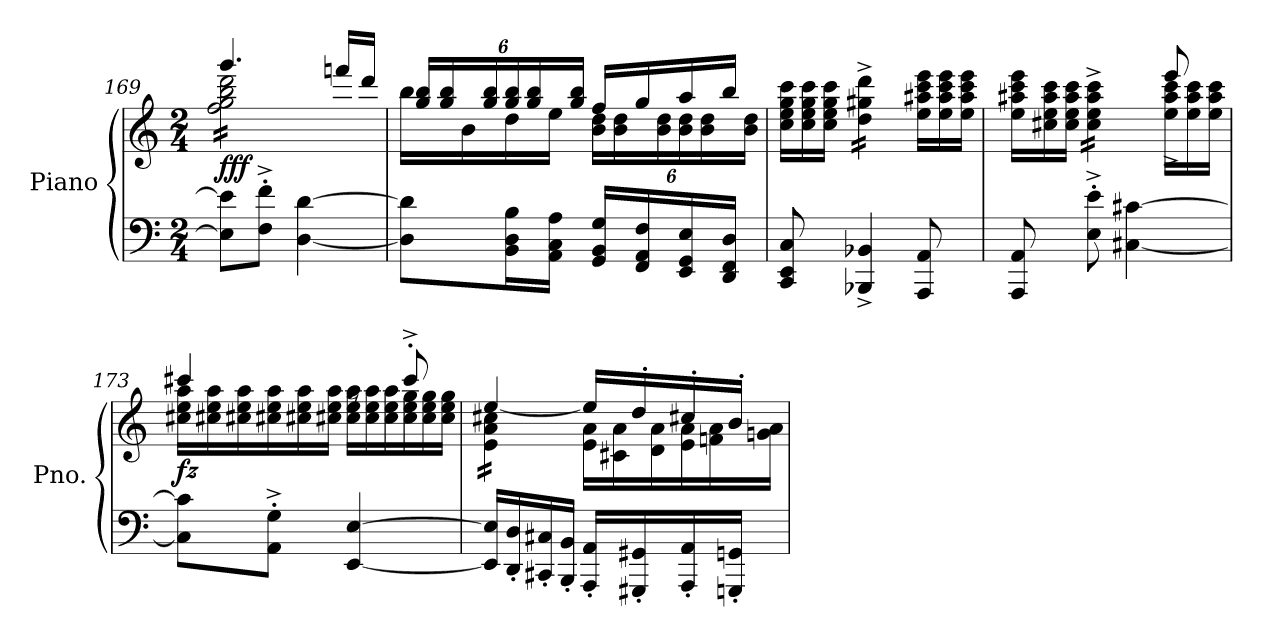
**kern	**kern	**dynam
*part1	*part1	*part1
*staff2	*staff1	*staff1/2
*I"Piano	*	*
*I'Pno.	*	*
*clefF4	*clefG2	*
*k[]	*k[]	*
*M2/4	*M2/4	*
=169	=169	=169
*	*^	*
!	!	!	!LO:DY:b
*	*tremolo	*	*
8E\] 8e\]L	4.ggg/	24ff\ 24gg\ 24bb\ 24ddd\LL	fff
.	.	24ff\ 24gg\ 24bb\ 24ddd\	.
.	.	24ff\ 24gg\ 24bb\ 24ddd\	.
8F\'^ 8f\'^J	.	24ff\ 24gg\ 24bb\ 24ddd\	.
.	.	24ff\ 24gg\ 24bb\ 24ddd\	.
.	.	24ff\ 24gg\ 24bb\ 24ddd\	.
[4D\ [4d\	.	24ff\ 24gg\ 24bb\ 24ddd\	.
.	.	24ff\ 24gg\ 24bb\ 24ddd\	.
.	.	24ff\ 24gg\ 24bb\ 24ddd\	.
.	16fffn/LL	24ff\ 24gg\ 24bb\ 24ddd\	.
.	.	24ff\ 24gg\ 24bb\ 24ddd\	.
.	16ddd/JJ	.	.
.	.	24ff\ 24gg\ 24bb\ 24ddd\JJ	.
=170	=170	=170	=170
8D\] 8d\]L	16bb\LL	24gg/ 24bb/LL	.
.	.	24gg/ 24bb/	.
.	16b\	.	.
.	.	24gg/ 24bb/	.
16BB\ 16D\ 16B\L	16dd\	24gg/ 24bb/	.
.	.	24gg/ 24bb/	.
16AA\ 16C\ 16A\JJ	16ee\JJ	.	.
.	.	24gg/ 24bb/JJ	.
16GG/ 16BB/ 16G/LL	16ff/LL	24b\ 24dd\LL	.
.	.	24b\ 24dd\	.
16FF/ 16AA/ 16F/	16gg/	.	.
.	.	24b\ 24dd\	.
16EE/ 16GG/ 16E/	16aa/	24b\ 24dd\	.
.	.	24b\ 24dd\	.
16DD/ 16FF/ 16D/JJ	16bb/JJ	.	.
.	.	24b\ 24dd\JJ	.
*	*Xtremolo	*	*
*	*v	*v	*
!!LO:PB:g=z
=171	=171	=171
*	*Xtuplet	*
8CC/ 8EE/ 8C/	24cc\ 24ee\ 24gg\ 24ccc\LL	.
.	24cc\ 24ee\ 24gg\ 24ccc\	.
.	24cc\ 24ee\ 24gg\ 24ccc\JJ	.
*	*tremolo	*
4BBB-X/^ 4BB-X/^	24dd\^ 24gg#X\^ 24ddd\^LL	.
.	24dd\^ 24gg#X\^ 24ddd\^	.
.	24dd\^ 24gg#X\^ 24ddd\^	.
.	24dd\^ 24gg#X\^ 24ddd\^	.
.	24dd\^ 24gg#X\^ 24ddd\^	.
.	24dd\^ 24gg#X\^ 24ddd\^JJ	.
*	*Xtremolo	*
8AAA/ 8AA/	24ee\ 24aa#X\ 24ccc\ 24eee\LL	.
.	24ee\ 24aa#\ 24ccc\ 24eee\	.
.	24ee\ 24aa#\ 24ccc\ 24eee\JJ	.
=172	=172	=172
*	*^	*
!	!	!	!LO:DY:b
!	!	!	!LO:DY:n=1:b
8AAA/ 8AA/	24ee\ 24aa#X\ 24ccc\ 24eee\LL	4.ryy	fp other-dynamics
.	24cc#X\ 24ee\ 24aa#\ 24ccc\	.	.
.	24cc#\ 24ee\ 24aa#\ 24ccc\JJ	.	.
*	*tremolo	*	*
8E\'^ 8e\'^	24cc#\^ 24ee\^ 24aa#\^ 24ccc\^LL	.	.
.	24cc#\^ 24ee\^ 24aa#\^ 24ccc\^	.	.
.	24cc#\^ 24ee\^ 24aa#\^ 24ccc\^	.	.
[4C#X\ [4c#X\	24cc#\^ 24ee\^ 24aa#\^ 24ccc\^	.	.
.	24cc#\^ 24ee\^ 24aa#\^ 24ccc\^	.	.
.	24cc#\^ 24ee\^ 24aa#\^ 24ccc\^JJ	.	.
*	*Xtremolo	*	*
.	24ee\ 24aa#\ 24ccc\LL	8eee'^/	.
.	24ee\ 24aa#\ 24ccc\	.	.
.	24ee\ 24aa#\ 24ccc\JJ	.	.
=173	=173	=173	=173
!	!	!	!LO:DY:b
*	*tremolo	*	*
8C#\] 8c#\]L	4ccc#X/	24cc#X\ 24ee\ 24aa\LL	fz
.	.	24cc#X\ 24ee\ 24aa\	.
.	.	24cc#X\ 24ee\ 24aa\	.
8AA\'^ 8G\'^J	.	24cc#X\ 24ee\ 24aa\	.
.	.	24cc#X\ 24ee\ 24aa\	.
.	.	24cc#X\ 24ee\ 24aa\JJ	.
*	*Xtremolo	*	*
[4EE/ [4E/	8rff	24cc#\ 24ee\ 24aa\LL	.
.	.	24cc#\ 24ee\ 24aa\	.
.	.	24cc#\ 24ee\ 24aa\	.
.	8ccc#'^/	24cc#\ 24ee\ 24gg\	.
.	.	24cc#\ 24ee\ 24gg\	.
.	.	24cc#\ 24ee\ 24gg\JJ	.
!!LO:LB:g=z	!!
=174	=174	=174	=174
*	*tremolo	*	*
16EE/] 16E/]LL	24e\ 24a\ 24cc#X\LL	[4ee/	.
.	24e\ 24a\ 24cc#X\	.	.
16DD/' 16D/'	.	.	.
.	24e\ 24a\ 24cc#X\	.	.
16CC#X/' 16C#X/'	24e\ 24a\ 24cc#X\	.	.
.	24e\ 24a\ 24cc#X\	.	.
16BBB/' 16BB/'JJ	.	.	.
.	24e\ 24a\ 24cc#X\JJ	.	.
*	*Xtremolo	*	*
16AAA/' 16AA/'LL	16ee/LL]	24e\ 24a\LL	.
.	.	24c#X\ 24a\	.
16GGG#X/' 16GG#X/'	16dd'/	.	.
.	.	24d\ 24a\	.
16AAA/' 16AA/'	16cc#X'/	24e\ 24a\	.
.	.	24fn\ 24a\	.
16GGGn/' 16GGn/'JJ	16b'/JJ	.	.
.	.	24gn\ 24a\JJ	.
*	*v	*v	*
=	=	=
*-	*-	*-
